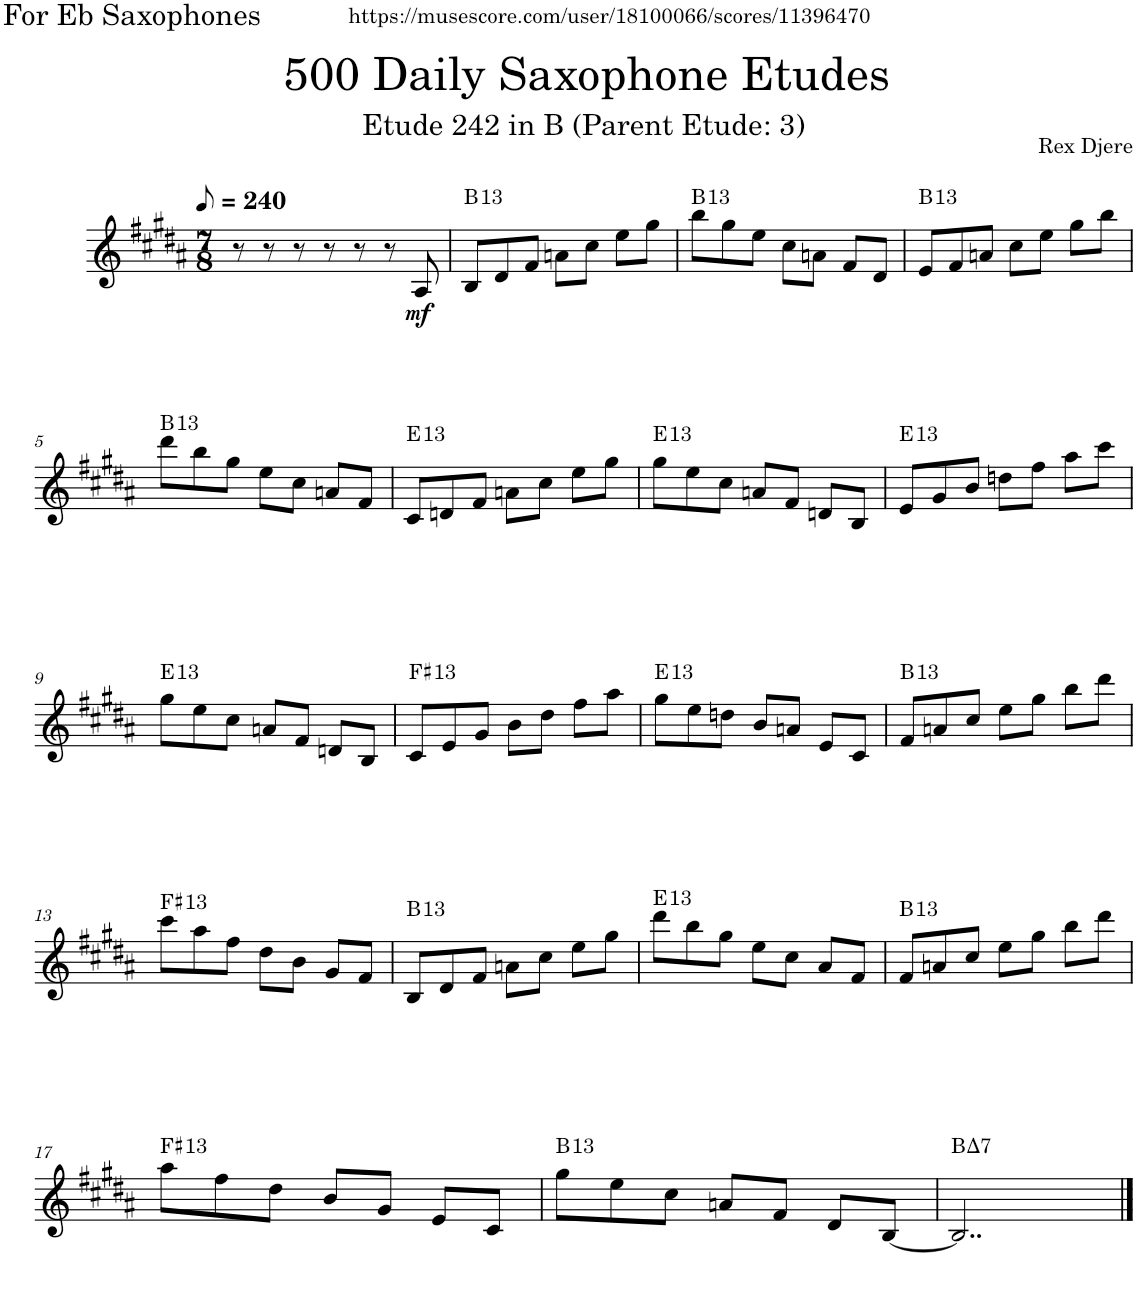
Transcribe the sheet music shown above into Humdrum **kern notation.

**kern	**dynam	**harte
*part1	*part1	*part1
*staff1	*staff1	*
*I"Alto Saxophone	*	*
*I'A. Sax.	*	*
*clefG2	*	*
*Trd5c9	*	*
*k[f#c#g#d#a#]	*	*
*M7/8	*	*
*MM120	*	*
=1	=1	=1
8r	.	.
8r	.	.
8r	.	.
8r	.	.
8r	.	.
8r	.	.
!	!LO:DY:b	!
8A#/	mf	.
=2	=2	=2
!	!	!LO:H:kt=13
8B/L	.	B:9(11,13)
8d#/	.	.
8f#/J	.	.
8an\L	.	.
8cc#\J	.	.
8ee\L	.	.
8gg#\J	.	.
=3	=3	=3
!	!	!LO:H:kt=13
8bb\L	.	B:9(11,13)
8gg#\	.	.
8ee\J	.	.
8cc#\L	.	.
8an\J	.	.
8f#/L	.	.
8d#/J	.	.
=4	=4	=4
!	!	!LO:H:kt=13
8e/L	.	B:9(11,13)
8f#/	.	.
8an/J	.	.
8cc#\L	.	.
8ee\J	.	.
8gg#\L	.	.
8bb\J	.	.
!!LO:LB:g=z
=5	=5	=5
!	!	!LO:H:kt=13
8ddd#\L	.	B:9(11,13)
8bb\	.	.
8gg#\J	.	.
8ee\L	.	.
8cc#\J	.	.
8an/L	.	.
8f#/J	.	.
=6	=6	=6
!	!	!LO:H:kt=13
8c#/L	.	E:9(11,13)
8dn/	.	.
8f#/J	.	.
8an\L	.	.
8cc#\J	.	.
8ee\L	.	.
8gg#\J	.	.
=7	=7	=7
!	!	!LO:H:kt=13
8gg#\L	.	E:9(11,13)
8ee\	.	.
8cc#\J	.	.
8an/L	.	.
8f#/J	.	.
8dn/L	.	.
8B/J	.	.
=8	=8	=8
!	!	!LO:H:kt=13
8e/L	.	E:9(11,13)
8g#/	.	.
8b/J	.	.
8ddn\L	.	.
8ff#\J	.	.
8aa#\L	.	.
8ccc#\J	.	.
!!LO:LB:g=z
=9	=9	=9
!	!	!LO:H:kt=13
8gg#\L	.	E:9(11,13)
8ee\	.	.
8cc#\J	.	.
8an/L	.	.
8f#/J	.	.
8dn/L	.	.
8B/J	.	.
=10	=10	=10
!	!	!LO:H:kt=13
8c#/L	.	F#:9(11,13)
8e/	.	.
8g#/J	.	.
8b\L	.	.
8dd#\J	.	.
8ff#\L	.	.
8aa#\J	.	.
=11	=11	=11
!	!	!LO:H:kt=13
8gg#\L	.	E:9(11,13)
8ee\	.	.
8ddn\J	.	.
8b/L	.	.
8an/J	.	.
8e/L	.	.
8c#/J	.	.
=12	=12	=12
!	!	!LO:H:kt=13
8f#/L	.	B:9(11,13)
8an/	.	.
8cc#/J	.	.
8ee\L	.	.
8gg#\J	.	.
8bb\L	.	.
8ddd#\J	.	.
!!LO:LB:g=z
=13	=13	=13
!	!	!LO:H:kt=13
8ccc#\L	.	F#:9(11,13)
8aa#\	.	.
8ff#\J	.	.
8dd#\L	.	.
8b\J	.	.
8g#/L	.	.
8f#/J	.	.
=14	=14	=14
!	!	!LO:H:kt=13
8B/L	.	B:9(11,13)
8d#/	.	.
8f#/J	.	.
8an\L	.	.
8cc#\J	.	.
8ee\L	.	.
8gg#\J	.	.
=15	=15	=15
!	!	!LO:H:kt=13
8ddd#\L	.	E:9(11,13)
8bb\	.	.
8gg#\J	.	.
8ee\L	.	.
8cc#\J	.	.
8a#/L	.	.
8f#/J	.	.
=16	=16	=16
!	!	!LO:H:kt=13
8f#/L	.	B:9(11,13)
8an/	.	.
8cc#/J	.	.
8ee\L	.	.
8gg#\J	.	.
8bb\L	.	.
8ddd#\J	.	.
!!LO:LB:g=z
=17	=17	=17
!	!	!LO:H:kt=13
8aa#\L	.	F#:9(11,13)
8ff#\	.	.
8dd#\J	.	.
8b/L	.	.
8g#/J	.	.
8e/L	.	.
8c#/J	.	.
=18	=18	=18
!	!	!LO:H:kt=13
8gg#\L	.	B:9(11,13)
8ee\	.	.
8cc#\J	.	.
8an/L	.	.
8f#/J	.	.
8d#/L	.	.
[8B/J	.	.
=19	=19	=19
!	!	!LO:H:kt=7
2..B/]	.	B:maj7
==	==	==
*-	*-	*-
